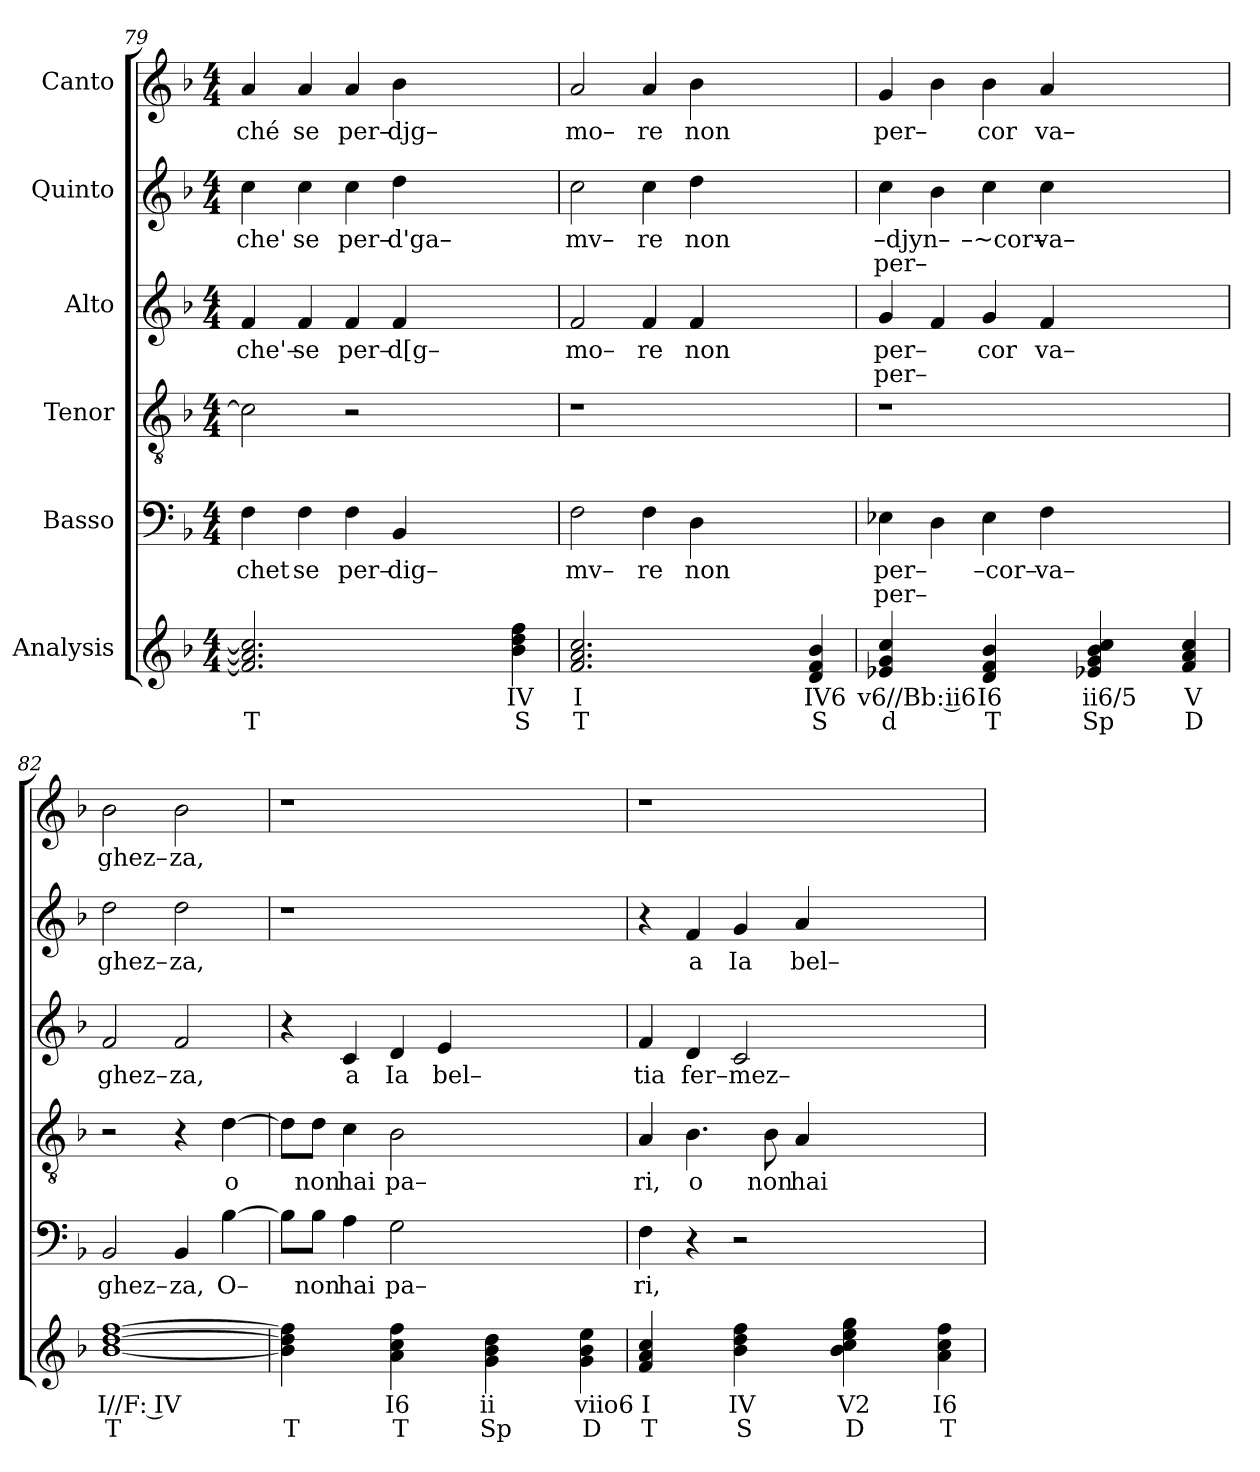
**kern	**text	**text	**kern	**text	**text	**kern	**text	**kern	**text	**text	**kern	**text	**text	**kern	**text
*part6	*part6	*part6	*part5	*part5	*part5	*part4	*part4	*part3	*part3	*part3	*part2	*part2	*part2	*part1	*part1
*staff6	*staff6	*staff6	*staff5	*staff5	*staff5	*staff4	*staff4	*staff3	*staff3	*staff3	*staff2	*staff2	*staff2	*staff1	*staff1
*I"Analysis	*	*	*I"Basso	*	*	*I"Tenor	*	*I"Alto	*	*	*I"Quinto	*	*	*I"Canto	*
*	*	*	*clefF4	*	*	*clefGv2	*	*clefG2	*	*	*clefG2	*	*	*clefG2	*
*k[b-]	*	*	*k[b-]	*	*	*k[b-]	*	*k[b-]	*	*	*k[b-]	*	*	*k[b-]	*
*	*	*	*F:	*	*	*F:	*	*F:	*	*	*F:	*	*	*F:	*
*M4/4	*	*	*M4/4	*	*	*M4/4	*	*M4/4	*	*	*M4/4	*	*	*M4/4	*
=79	=79	=79	=79	=79	=79	=79	=79	=79	=79	=79	=79	=79	=79	=79	=79
!	!	!	!	!LO:LY:b	!	!	!	!	!	!	!	!	!	!	!
!	!	!	!	!	!	!	!	!	!LO:LY:b	!	!	!	!	!	!
!	!	!	!	!	!	!	!	!	!	!	!	!LO:LY:b	!	!	!
!	!	!	!	!	!	!	!	!	!	!	!	!	!	!	!LO:LY:b
2.f] 2.a] 2.cc]	.	T	4F\	chet	.	2c\]	.	4f/	che'–	.	4cc\	che'	.	4a/	ché
!	!	!	!	!LO:LY:b	!	!	!	!	!	!	!	!	!	!	!
!	!	!	!	!	!	!	!	!	!LO:LY:b	!	!	!	!	!	!
!	!	!	!	!	!	!	!	!	!	!	!	!LO:LY:b	!	!	!
!	!	!	!	!	!	!	!	!	!	!	!	!	!	!	!LO:LY:b
.	.	.	4F\	se	.	.	.	4f/	se	.	4cc\	se	.	4a/	se
!	!	!	!	!LO:LY:b	!	!	!	!	!	!	!	!	!	!	!
!	!	!	!	!	!	!	!	!	!LO:LY:b	!	!	!	!	!	!
!	!	!	!	!	!	!	!	!	!	!	!	!LO:LY:b	!	!	!
!	!	!	!	!	!	!	!	!	!	!	!	!	!	!	!LO:LY:b
.	.	.	4F\	per–	.	2r	.	4f/	per–	.	4cc\	per–	.	4a/	per–
!	!	!	!	!LO:LY:b	!	!	!	!	!	!	!	!	!	!	!
!	!	!	!	!	!	!	!	!	!LO:LY:b	!	!	!	!	!	!
!	!	!	!	!	!	!	!	!	!	!	!	!LO:LY:b	!	!	!
!	!	!	!	!	!	!	!	!	!	!	!	!	!	!	!LO:LY:b
2.ryy	.	.	4BB-/	dig–	.	.	.	4f/	d[g–	.	4dd\	d'ga–	.	4b-\	djg–
.	.	.	2.ryy	.	.	2.ryy	.	2.ryy	.	.	2.ryy	.	.	2.ryy	.
4b- 4dd 4ff	IV	S	.	.	.	.	.	.	.	.	.	.	.	.	.
=80	=80	=80	=80	=80	=80	=80	=80	=80	=80	=80	=80	=80	=80	=80	=80
!	!	!	!	!LO:LY:b	!	!	!	!	!	!	!	!	!	!	!
!	!	!	!	!	!	!	!	!	!LO:LY:b	!	!	!	!	!	!
!	!	!	!	!	!	!	!	!	!	!	!	!LO:LY:b	!	!	!
!	!	!	!	!	!	!	!	!	!	!	!	!	!	!	!LO:LY:b
2.f 2.a 2.cc	I	T	2F\	mv–	.	1r	.	2f/	mo–	.	2cc\	mv–	.	2a/	mo–
!	!	!	!	!LO:LY:b	!	!	!	!	!	!	!	!	!	!	!
!	!	!	!	!	!	!	!	!	!LO:LY:b	!	!	!	!	!	!
!	!	!	!	!	!	!	!	!	!	!	!	!LO:LY:b	!	!	!
!	!	!	!	!	!	!	!	!	!	!	!	!	!	!	!LO:LY:b
.	.	.	4F\	re	.	.	.	4f/	re	.	4cc\	re	.	4a/	re
!	!	!	!	!LO:LY:b	!	!	!	!	!	!	!	!	!	!	!
!	!	!	!	!	!	!	!	!	!LO:LY:b	!	!	!	!	!	!
!	!	!	!	!	!	!	!	!	!	!	!	!LO:LY:b	!	!	!
!	!	!	!	!	!	!	!	!	!	!	!	!	!	!	!LO:LY:b
2.ryy	.	.	4D\	non	.	.	.	4f/	non	.	4dd\	non	.	4b-\	non
.	.	.	2.ryy	.	.	2.ryy	.	2.ryy	.	.	2.ryy	.	.	2.ryy	.
4d 4f 4b-	IV6	S	.	.	.	.	.	.	.	.	.	.	.	.	.
=81	=81	=81	=81	=81	=81	=81	=81	=81	=81	=81	=81	=81	=81	=81	=81
!	!	!	!	!LO:LY:b	!LO:LY:b	!	!	!	!	!	!	!	!	!	!
!	!	!	!	!	!	!	!	!	!LO:LY:b	!LO:LY:b	!	!	!	!	!
!	!	!	!	!	!	!	!	!	!	!	!	!LO:LY:b	!LO:LY:b	!	!
!	!	!	!	!	!	!	!	!	!	!	!	!	!	!	!LO:LY:b
4e-X 4g 4cc	v6//Bb: ii6	d	4E-X\	per–	per–	1r	.	4g/	per–	per–	4cc\	–djyn–	per–	4g/	per–
4ryy	.	.	4D\	.	.	.	.	4f/	.	.	4b-\	.	.	4b-\	.
!	!	!	!	!LO:LY:b	!	!	!	!	!	!	!	!	!	!	!
!	!	!	!	!	!	!	!	!	!LO:LY:b	!	!	!	!	!	!
!	!	!	!	!	!	!	!	!	!	!	!	!LO:LY:b	!	!	!
!	!	!	!	!	!	!	!	!	!	!	!	!	!	!	!LO:LY:b
4d 4f 4b-	I6	T	4E-\	–cor–	.	.	.	4g/	cor	.	4cc\	–~cor–	.	4b-\	cor
!	!	!	!	!LO:LY:b	!	!	!	!	!	!	!	!	!	!	!
!	!	!	!	!	!	!	!	!	!LO:LY:b	!	!	!	!	!	!
!	!	!	!	!	!	!	!	!	!	!	!	!LO:LY:b	!	!	!
!	!	!	!	!	!	!	!	!	!	!	!	!	!	!	!LO:LY:b
4ryy	.	.	4F\	va–	.	.	.	4f/	va–	.	4cc\	va–	.	4a/	va–
4e-X 4g 4b- 4cc	ii6/5	Sp	2.ryy	.	.	2.ryy	.	2.ryy	.	.	2.ryy	.	.	2.ryy	.
4ryy	.	.	.	.	.	.	.	.	.	.	.	.	.	.	.
4f 4a 4cc	V	D	.	.	.	.	.	.	.	.	.	.	.	.	.
=82	=82	=82	=82	=82	=82	=82	=82	=82	=82	=82	=82	=82	=82	=82	=82
!	!	!	!	!LO:LY:b	!	!	!	!	!	!	!	!	!	!	!
!	!	!	!	!	!	!	!	!	!LO:LY:b	!	!	!	!	!	!
!	!	!	!	!	!	!	!	!	!	!	!	!LO:LY:b	!	!	!
!	!	!	!	!	!	!	!	!	!	!	!	!	!	!	!LO:LY:b
[1b- [1dd [1ff	I//F: IV	T	2BB-/	ghez–	.	2r	.	2f/	ghez–	.	2dd\	ghez–	.	2b-\	ghez–
!	!	!	!	!LO:LY:b	!	!	!	!	!	!	!	!	!	!	!
!	!	!	!	!	!	!	!	!	!LO:LY:b	!	!	!	!	!	!
!	!	!	!	!	!	!	!	!	!	!	!	!LO:LY:b	!	!	!
!	!	!	!	!	!	!	!	!	!	!	!	!	!	!	!LO:LY:b
.	.	.	4BB-/	za,	.	4r	.	2f/	za,	.	2dd\	za,	.	2b-\	za,
!	!	!	!	!LO:LY:b	!	!	!	!	!	!	!	!	!	!	!
!	!	!	!	!	!	!	!LO:LY:b	!	!	!	!	!	!	!	!
.	.	.	[4B-\	O–	.	[4d\	o	.	.	.	.	.	.	.	.
=83	=83	=83	=83	=83	=83	=83	=83	=83	=83	=83	=83	=83	=83	=83	=83
4b-] 4dd] 4ff]	.	T	8B-\L]	.	.	8d\L]	.	4r	.	.	1r	.	.	1r	.
!	!	!	!	!LO:LY:b	!	!	!	!	!	!	!	!	!	!	!
!	!	!	!	!	!	!	!LO:LY:b	!	!	!	!	!	!	!	!
.	.	.	8B-\J	non	.	8d\J	non	.	.	.	.	.	.	.	.
!	!	!	!	!LO:LY:b	!	!	!	!	!	!	!	!	!	!	!
!	!	!	!	!	!	!	!LO:LY:b	!	!	!	!	!	!	!	!
!	!	!	!	!	!	!	!	!	!LO:LY:b	!	!	!	!	!	!
4ryy	.	.	4A\	hai	.	4c\	hai	4c/	a	.	.	.	.	.	.
!	!	!	!	!LO:LY:b	!	!	!	!	!	!	!	!	!	!	!
!	!	!	!	!	!	!	!LO:LY:b	!	!	!	!	!	!	!	!
!	!	!	!	!	!	!	!	!	!LO:LY:b	!	!	!	!	!	!
4a 4cc 4ff	I6	T	2G\	pa–	.	2B-\	pa–	4d/	Ia	.	.	.	.	.	.
!	!	!	!	!	!	!	!	!	!LO:LY:b	!	!	!	!	!	!
4ryy	.	.	.	.	.	.	.	4e/	bel–	.	.	.	.	.	.
4g 4b- 4dd	ii	Sp	2.ryy	.	.	2.ryy	.	2.ryy	.	.	2.ryy	.	.	2.ryy	.
4ryy	.	.	.	.	.	.	.	.	.	.	.	.	.	.	.
4g 4b- 4ee	viio6	D	.	.	.	.	.	.	.	.	.	.	.	.	.
=84	=84	=84	=84	=84	=84	=84	=84	=84	=84	=84	=84	=84	=84	=84	=84
!	!	!	!	!LO:LY:b	!	!	!	!	!	!	!	!	!	!	!
!	!	!	!	!	!	!	!LO:LY:b	!	!	!	!	!	!	!	!
!	!	!	!	!	!	!	!	!	!LO:LY:b	!	!	!	!	!	!
4f 4a 4cc	I	T	4F\	ri,	.	4A/	ri,	4f/	tia	.	4r	.	.	1r	.
!	!	!	!	!	!	!	!LO:LY:b	!	!	!	!	!	!	!	!
!	!	!	!	!	!	!	!	!	!LO:LY:b	!	!	!	!	!	!
!	!	!	!	!	!	!	!	!	!	!	!	!LO:LY:b	!	!	!
4ryy	.	.	4r	.	.	4.B-\	o	4d/	fer–	.	4f/	a	.	.	.
!	!	!	!	!	!	!	!	!	!LO:LY:b	!	!	!	!	!	!
!	!	!	!	!	!	!	!	!	!	!	!	!LO:LY:b	!	!	!
4b- 4dd 4ff	IV	S	2r	.	.	.	.	2c/	mez–	.	4g/	Ia	.	.	.
!	!	!	!	!	!	!	!LO:LY:b	!	!	!	!	!	!	!	!
.	.	.	.	.	.	8B-\	non	.	.	.	.	.	.	.	.
!	!	!	!	!	!	!	!LO:LY:b	!	!	!	!	!	!	!	!
!	!	!	!	!	!	!	!	!	!	!	!	!LO:LY:b	!	!	!
4ryy	.	.	.	.	.	4A/	hai	.	.	.	4a/	bel–	.	.	.
4b- 4cc 4ee 4gg	V2	D	2.ryy	.	.	2.ryy	.	2.ryy	.	.	2.ryy	.	.	2.ryy	.
4ryy	.	.	.	.	.	.	.	.	.	.	.	.	.	.	.
4a 4cc 4ff	I6	T	.	.	.	.	.	.	.	.	.	.	.	.	.
=	=	=	=	=	=	=	=	=	=	=	=	=	=	=	=
*-	*-	*-	*-	*-	*-	*-	*-	*-	*-	*-	*-	*-	*-	*-	*-
